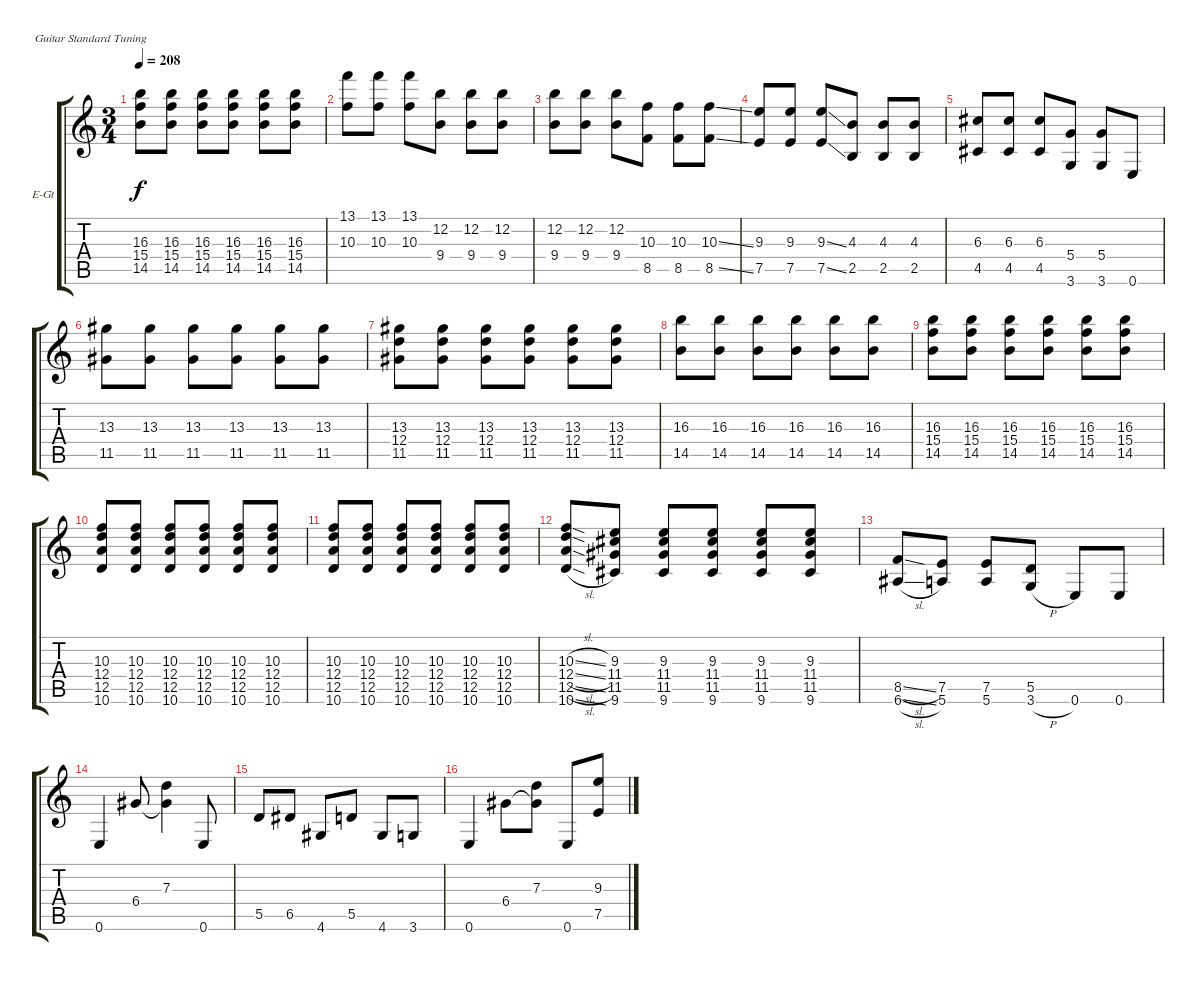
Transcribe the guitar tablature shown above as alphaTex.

\bracketExtendMode groupsimilarinstruments
\firstSystemTrackNameOrientation horizontal
\otherSystemsTrackNameOrientation horizontal
\track ("Guitar 2" "E-Gt") {instrument overdrivenguitar}
\staff {score tabs}
\tuning (E4 B3 G3 D3 A2 E2)
\ts (3 4)
\tempo 208
\clef g2
\ks c
(16.3 15.4 14.5).8{dy f} (16.3 15.4 14.5).8 (16.3 15.4 14.5).8 (16.3 15.4 14.5).8 (16.3 15.4 14.5).8 (16.3 15.4 14.5).8 |
(13.1 10.3).8 (13.1 10.3).8 (13.1 10.3).8 (12.2 9.4).8 (12.2 9.4).8 (12.2 9.4).8 |
(12.2 9.4).8 (12.2 9.4).8 (12.2 9.4).8 (10.3 8.5).8 (10.3 8.5).8 (10.3{ss} 8.5{ss}).8 |
(9.3 7.5).8 (9.3 7.5).8 (9.3{ss} 7.5{ss}).8 (4.3 2.5).8 (4.3 2.5).8 (4.3 2.5).8 |
(6.3 4.5).8 (6.3 4.5).8 (6.3 4.5).8 (5.4 3.6).8 (5.4 3.6).8 0.6.8 |
(13.3 11.5).8 (13.3 11.5).8 (13.3 11.5).8 (13.3 11.5).8 (13.3 11.5).8 (13.3 11.5).8 |
(13.3 12.4 11.5).8 (13.3 12.4 11.5).8 (13.3 12.4 11.5).8 (13.3 12.4 11.5).8 (13.3 12.4 11.5).8 (13.3 12.4 11.5).8 |
(16.3 14.5).8 (16.3 14.5).8 (16.3 14.5).8 (16.3 14.5).8 (16.3 14.5).8 (16.3 14.5).8 |
(16.3 15.4 14.5).8 (16.3 15.4 14.5).8 (16.3 15.4 14.5).8 (16.3 15.4 14.5).8 (16.3 15.4 14.5).8 (16.3 15.4 14.5).8 |
(10.3 12.4 12.5 10.6).8 (10.3 12.4 12.5 10.6).8 (10.3 12.4 12.5 10.6).8 (10.3 12.4 12.5 10.6).8 (10.3 12.4 12.5 10.6).8 (10.3 12.4 12.5 10.6).8 |
(10.3 12.4 12.5 10.6).8 (10.3 12.4 12.5 10.6).8 (10.3 12.4 12.5 10.6).8 (10.3 12.4 12.5 10.6).8 (10.3 12.4 12.5 10.6).8 (10.3 12.4 12.5 10.6).8 |
(10.3{sl} 12.4{sl} 12.5{sl} 10.6{sl}).8 (9.3 11.4 11.5 9.6).8 (9.3 11.4 11.5 9.6).8 (9.3 11.4 11.5 9.6).8 (9.3 11.4 11.5 9.6).8 (9.3 11.4 11.5 9.6).8 |
(8.5{sl} 6.6{sl}).8 (7.5 5.6).8 (7.5 5.6).8 (5.5 3.6{h}).8 0.6.8 0.6.8 |
0.6.4 6.4.8 (7.3 6.4{t}).4 0.6.8 |
5.5.8 6.5.8 4.6.8 5.5.8 4.6.8 3.6.8 |
0.6.4 6.4.8 (7.3 6.4{t}).8 0.6.8 (9.3 7.5).8
